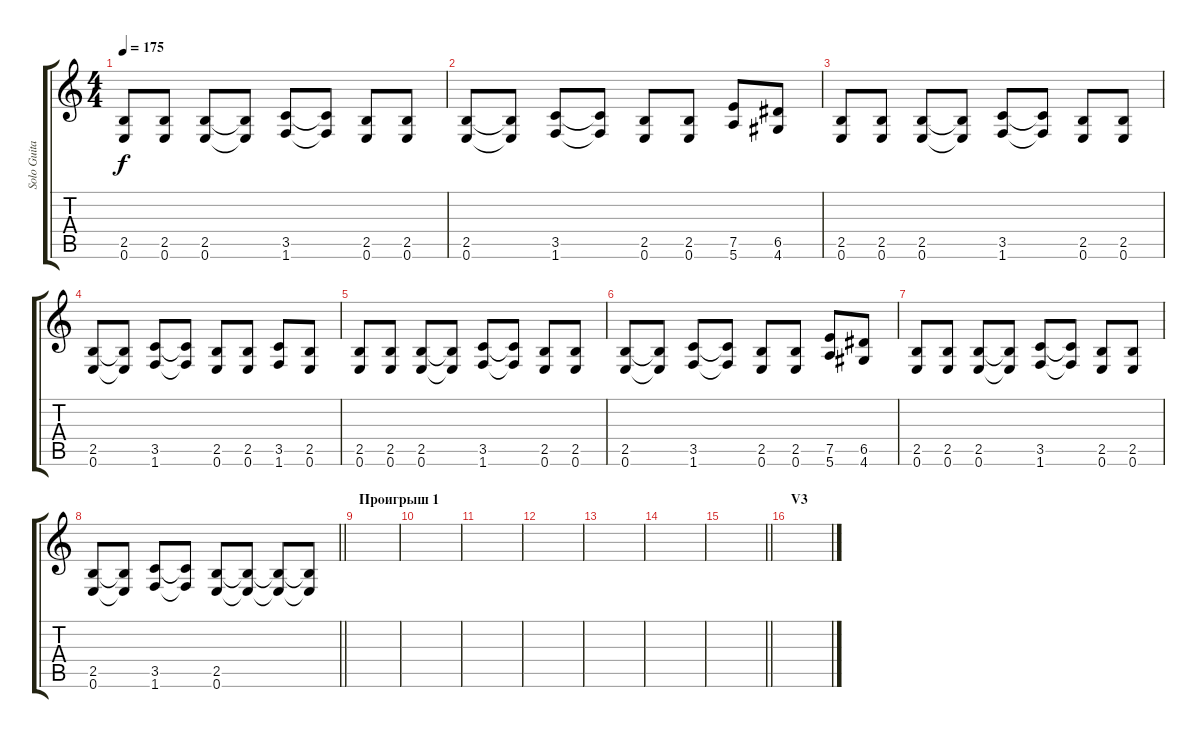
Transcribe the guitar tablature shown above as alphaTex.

\track ("Solo Guitar (Vlad)" "Solo Guita") {instrument distortionguitar}
\staff {score tabs}
\tuning (E4 B3 G3 D3 A2 E2) {hide}
\ts (4 4)
\tempo 175
\clef g2
\ks c
(2.5 0.6).8{dy f} (2.5 0.6).8 (2.5 0.6).8 (2.5{t} 0.6{t}).8 (3.5 1.6).8 (3.5{t} 1.6{t}).8 (2.5 0.6).8 (2.5 0.6).8 |
(2.5 0.6).8 (2.5{t} 0.6{t}).8 (3.5 1.6).8 (3.5{t} 1.6{t}).8 (2.5 0.6).8 (2.5 0.6).8 (7.5 5.6).8 (6.5 4.6).8 |
(2.5 0.6).8 (2.5 0.6).8 (2.5 0.6).8 (2.5{t} 0.6{t}).8 (3.5 1.6).8 (3.5{t} 1.6{t}).8 (2.5 0.6).8 (2.5 0.6).8 |
(2.5 0.6).8 (2.5{t} 0.6{t}).8 (3.5 1.6).8 (3.5{t} 1.6{t}).8 (2.5 0.6).8 (2.5 0.6).8 (3.5 1.6).8 (2.5 0.6).8 |
(2.5 0.6).8 (2.5 0.6).8 (2.5 0.6).8 (2.5{t} 0.6{t}).8 (3.5 1.6).8 (3.5{t} 1.6{t}).8 (2.5 0.6).8 (2.5 0.6).8 |
(2.5 0.6).8 (2.5{t} 0.6{t}).8 (3.5 1.6).8 (3.5{t} 1.6{t}).8 (2.5 0.6).8 (2.5 0.6).8 (7.5 5.6).8 (6.5 4.6).8 |
(2.5 0.6).8 (2.5 0.6).8 (2.5 0.6).8 (2.5{t} 0.6{t}).8 (3.5 1.6).8 (3.5{t} 1.6{t}).8 (2.5 0.6).8 (2.5 0.6).8 |
\barLineRight lightlight
(2.5 0.6).8 (2.5{t} 0.6{t}).8 (3.5 1.6).8 (3.5{t} 1.6{t}).8 (2.5 0.6).8 (2.5{t} 0.6{t}).8 (2.5{t} 0.6{t}).8 (2.5{t} 0.6{t}).8 |
\section ("" "Проигрыш 1")
|
|
|
|
|
|
\barLineRight lightlight
|
\section ("" "V3")
